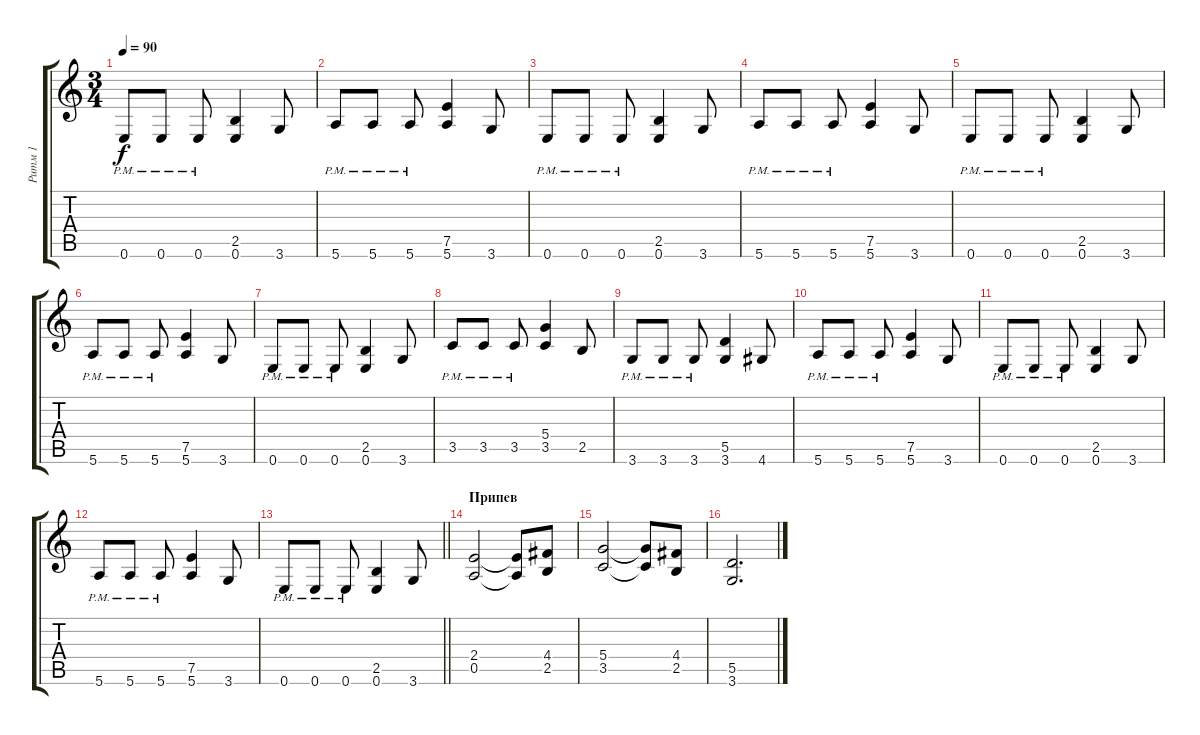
\track ("Ритм 1" "Ритм 1") {instrument distortionguitar}
\staff {score tabs}
\tuning (E4 B3 G3 D3 A2 E2) {hide}
\ts (3 4)
\tempo 90
\clef g2
\ks c
0.6{pm}.8{dy f} 0.6{pm}.8 0.6{pm}.8 (2.5 0.6).4 3.6.8 |
5.6{pm}.8 5.6{pm}.8 5.6{pm}.8 (7.5 5.6).4 3.6.8 |
0.6{pm}.8 0.6{pm}.8 0.6{pm}.8 (2.5 0.6).4 3.6.8 |
5.6{pm}.8 5.6{pm}.8 5.6{pm}.8 (7.5 5.6).4 3.6.8 |
0.6{pm}.8 0.6{pm}.8 0.6{pm}.8 (2.5 0.6).4 3.6.8 |
5.6{pm}.8 5.6{pm}.8 5.6{pm}.8 (7.5 5.6).4 3.6.8 |
0.6{pm}.8 0.6{pm}.8 0.6{pm}.8 (2.5 0.6).4 3.6.8 |
3.5{pm}.8 3.5{pm}.8 3.5{pm}.8 (5.4 3.5).4 2.5.8 |
3.6{pm}.8 3.6{pm}.8 3.6{pm}.8 (5.5 3.6).4 4.6.8 |
5.6{pm}.8 5.6{pm}.8 5.6{pm}.8 (7.5 5.6).4 3.6.8 |
0.6{pm}.8 0.6{pm}.8 0.6{pm}.8 (2.5 0.6).4 3.6.8 |
5.6{pm}.8 5.6{pm}.8 5.6{pm}.8 (7.5 5.6).4 3.6.8 |
\barLineRight lightlight
0.6{pm}.8 0.6{pm}.8 0.6{pm}.8 (2.5 0.6).4 3.6.8 |
\section ("" "Припев")
(2.4 0.5).2 (2.4{t} 0.5{t}).8 (4.4 2.5).8 |
(5.4 3.5).2 (5.4{t} 3.5{t}).8 (4.4 2.5).8 |
(5.5 3.6).2{d}
